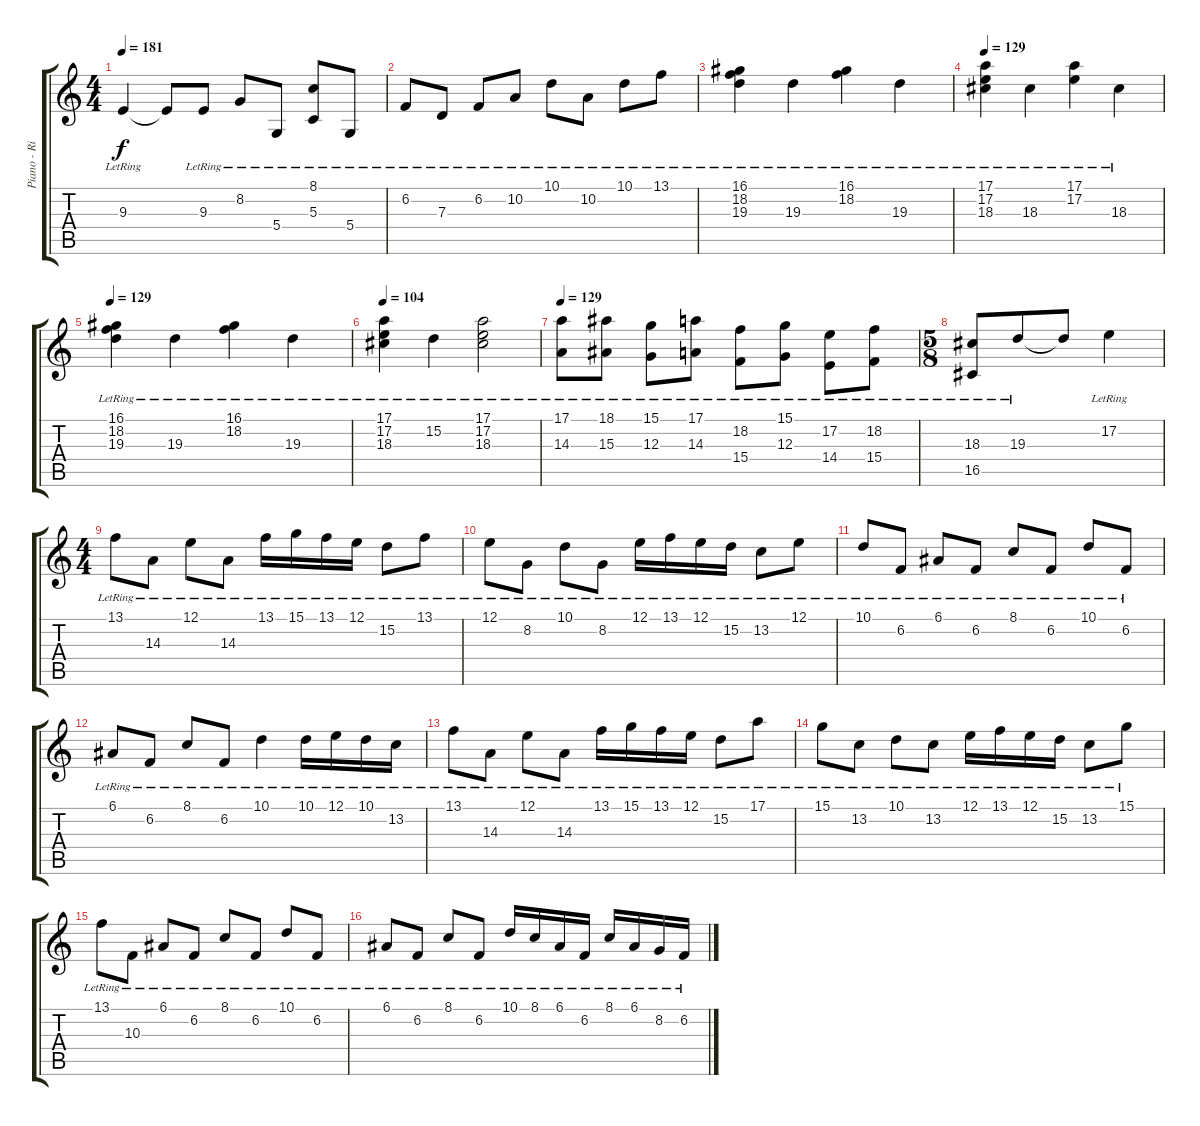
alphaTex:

\track ("Piano - Right" "Piano - Ri") {instrument brightacousticpiano}
\staff {score tabs}
\tuning (E4 B3 G3 D3 A2 E2) {hide}
\ts (4 4)
\tempo 181
\clef g2
\ks c
9.3{lr}.4{dy f} 9.3{t}.8 9.3{lr}.8 8.2{lr}.8 5.4{lr}.8 (8.1{lr} 5.3{lr}).8 5.4{lr}.8 |
6.2{lr}.8 7.3{lr}.8 6.2{lr}.8 10.2{lr}.8 10.1{lr}.8 10.2{lr}.8 10.1{lr}.8 13.1{lr}.8 |
(16.1{lr} 18.2{lr} 19.3{lr}).4 19.3{lr}.4 (16.1{lr} 18.2{lr}).4 19.3{lr}.4 |
\tempo 129
(17.1{lr} 17.2{lr} 18.3{lr}).4 18.3{lr}.4 (17.1{lr} 17.2{lr}).4 18.3{lr}.4 |
\tempo 129
(16.1{lr} 18.2{lr} 19.3{lr}).4 19.3{lr}.4 (16.1{lr} 18.2{lr}).4 19.3{lr}.4 |
\tempo 104
(17.1{lr} 17.2{lr} 18.3{lr}).4 15.2{lr}.4 (17.1{lr} 17.2{lr} 18.3{lr}).2 |
\tempo 129
(17.1{lr} 14.3{lr}).8 (18.1{lr} 15.3{lr}).8 (15.1{lr} 12.3{lr}).8 (17.1{lr} 14.3{lr}).8 (18.2{lr} 15.4{lr}).8 (15.1{lr} 12.3{lr}).8 (17.2{lr} 14.4{lr}).8 (18.2{lr} 15.4{lr}).8 |
\ts (5 8)
(18.3{lr} 16.5{lr}).8 19.3{lr}.8 19.3{t}.8 17.2{lr}.4 |
\ts (4 4)
\section ("" "")
13.1{lr}.8 14.3{lr}.8 12.1{lr}.8 14.3{lr}.8 13.1{lr}.16 15.1{lr}.16 13.1{lr}.16 12.1{lr}.16 15.2{lr}.8 13.1{lr}.8 |
12.1{lr}.8 8.2{lr}.8 10.1{lr}.8 8.2{lr}.8 12.1{lr}.16 13.1{lr}.16 12.1{lr}.16 15.2{lr}.16 13.2{lr}.8 12.1{lr}.8 |
10.1{lr}.8 6.2{lr}.8 6.1{lr}.8 6.2{lr}.8 8.1{lr}.8 6.2{lr}.8 10.1{lr}.8 6.2{lr}.8 |
6.1{lr}.8 6.2{lr}.8 8.1{lr}.8 6.2{lr}.8 10.1{lr}.4 10.1{lr}.16 12.1{lr}.16 10.1{lr}.16 13.2{lr}.16 |
13.1{lr}.8 14.3{lr}.8 12.1{lr}.8 14.3{lr}.8 13.1{lr}.16 15.1{lr}.16 13.1{lr}.16 12.1{lr}.16 15.2{lr}.8 17.1{lr}.8 |
15.1{lr}.8 13.2{lr}.8 10.1{lr}.8 13.2{lr}.8 12.1{lr}.16 13.1{lr}.16 12.1{lr}.16 15.2{lr}.16 13.2{lr}.8 15.1{lr}.8 |
13.1{lr}.8 10.3{lr}.8 6.1{lr}.8 6.2{lr}.8 8.1{lr}.8 6.2{lr}.8 10.1{lr}.8 6.2{lr}.8 |
6.1{lr}.8 6.2{lr}.8 8.1{lr}.8 6.2{lr}.8 10.1{lr}.16 8.1{lr}.16 6.1{lr}.16 6.2{lr}.16 8.1{lr}.16 6.1{lr}.16 8.2{lr}.16 6.2{lr}.16
